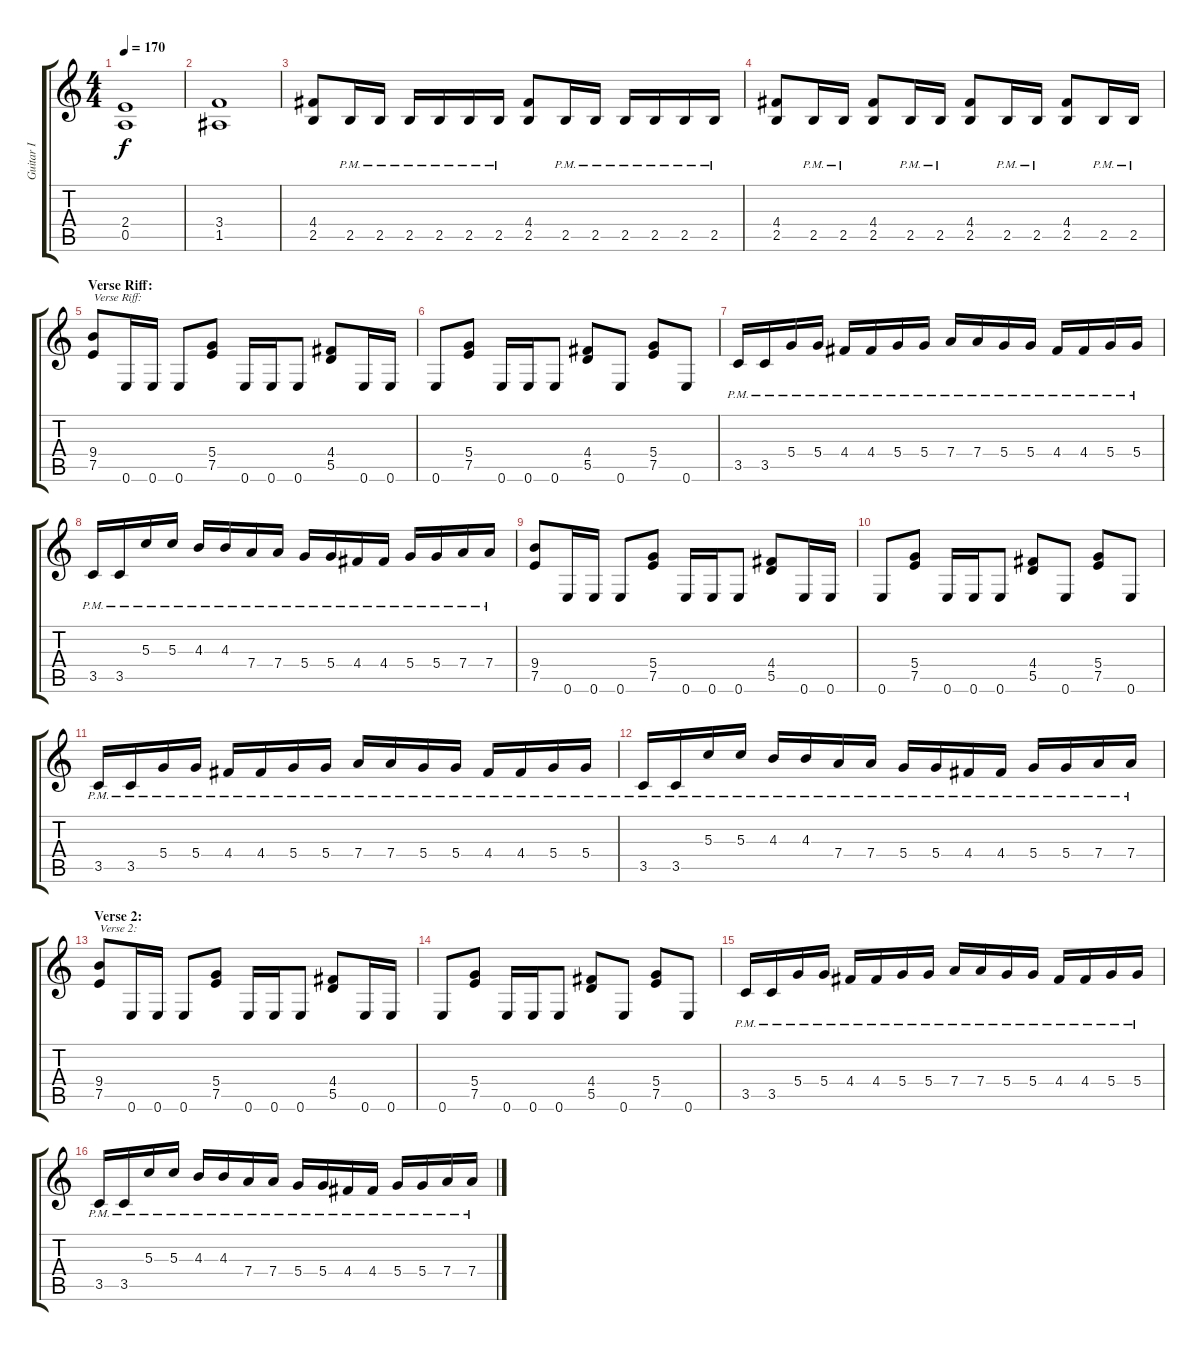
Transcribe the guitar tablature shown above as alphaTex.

\track ("Guitar I" "Guitar I") {instrument distortionguitar}
\staff {score tabs}
\tuning (E4 B3 G3 D3 A2 E2) {hide}
\ts (4 4)
\tempo 170
\clef g2
\ks c
(2.4 0.5).1{dy f} |
(3.4 1.5).1 |
(4.4 2.5).8 2.5{pm}.16 2.5{pm}.16 2.5{pm}.16 2.5{pm}.16 2.5{pm}.16 2.5{pm}.16 (4.4 2.5).8 2.5{pm}.16 2.5{pm}.16 2.5{pm}.16 2.5{pm}.16 2.5{pm}.16 2.5{pm}.16 |
(4.4 2.5).8 2.5{pm}.16 2.5{pm}.16 (4.4 2.5).8 2.5{pm}.16 2.5{pm}.16 (4.4 2.5).8 2.5{pm}.16 2.5{pm}.16 (4.4 2.5).8 2.5{pm}.16 2.5{pm}.16 |
\section ("" "Verse Riff:")
(9.4 7.5).8{txt "Verse Riff:"} 0.6.16 0.6.16 0.6.8 (5.4 7.5).8 0.6.16 0.6.16 0.6.8 (4.4 5.5).8 0.6.16 0.6.16 |
0.6.8 (5.4 7.5).8 0.6.16 0.6.16 0.6.8 (4.4 5.5).8 0.6.8 (5.4 7.5).8 0.6.8 |
3.5{pm}.16 3.5{pm}.16 5.4{pm}.16 5.4{pm}.16 4.4{pm}.16 4.4{pm}.16 5.4{pm}.16 5.4{pm}.16 7.4{pm}.16 7.4{pm}.16 5.4{pm}.16 5.4{pm}.16 4.4{pm}.16 4.4{pm}.16 5.4{pm}.16 5.4{pm}.16 |
3.5{pm}.16 3.5{pm}.16 5.3{pm}.16 5.3{pm}.16 4.3{pm}.16 4.3{pm}.16 7.4{pm}.16 7.4{pm}.16 5.4{pm}.16 5.4{pm}.16 4.4{pm}.16 4.4{pm}.16 5.4{pm}.16 5.4{pm}.16 7.4{pm}.16 7.4{pm}.16 |
(9.4 7.5).8 0.6.16 0.6.16 0.6.8 (5.4 7.5).8 0.6.16 0.6.16 0.6.8 (4.4 5.5).8 0.6.16 0.6.16 |
0.6.8 (5.4 7.5).8 0.6.16 0.6.16 0.6.8 (4.4 5.5).8 0.6.8 (5.4 7.5).8 0.6.8 |
3.5{pm}.16 3.5{pm}.16 5.4{pm}.16 5.4{pm}.16 4.4{pm}.16 4.4{pm}.16 5.4{pm}.16 5.4{pm}.16 7.4{pm}.16 7.4{pm}.16 5.4{pm}.16 5.4{pm}.16 4.4{pm}.16 4.4{pm}.16 5.4{pm}.16 5.4{pm}.16 |
3.5{pm}.16 3.5{pm}.16 5.3{pm}.16 5.3{pm}.16 4.3{pm}.16 4.3{pm}.16 7.4{pm}.16 7.4{pm}.16 5.4{pm}.16 5.4{pm}.16 4.4{pm}.16 4.4{pm}.16 5.4{pm}.16 5.4{pm}.16 7.4{pm}.16 7.4{pm}.16 |
\section ("" "Verse 2:")
(9.4 7.5).8{txt "Verse 2:"} 0.6.16 0.6.16 0.6.8 (5.4 7.5).8 0.6.16 0.6.16 0.6.8 (4.4 5.5).8 0.6.16 0.6.16 |
0.6.8 (5.4 7.5).8 0.6.16 0.6.16 0.6.8 (4.4 5.5).8 0.6.8 (5.4 7.5).8 0.6.8 |
3.5{pm}.16 3.5{pm}.16 5.4{pm}.16 5.4{pm}.16 4.4{pm}.16 4.4{pm}.16 5.4{pm}.16 5.4{pm}.16 7.4{pm}.16 7.4{pm}.16 5.4{pm}.16 5.4{pm}.16 4.4{pm}.16 4.4{pm}.16 5.4{pm}.16 5.4{pm}.16 |
3.5{pm}.16 3.5{pm}.16 5.3{pm}.16 5.3{pm}.16 4.3{pm}.16 4.3{pm}.16 7.4{pm}.16 7.4{pm}.16 5.4{pm}.16 5.4{pm}.16 4.4{pm}.16 4.4{pm}.16 5.4{pm}.16 5.4{pm}.16 7.4{pm}.16 7.4{pm}.16
